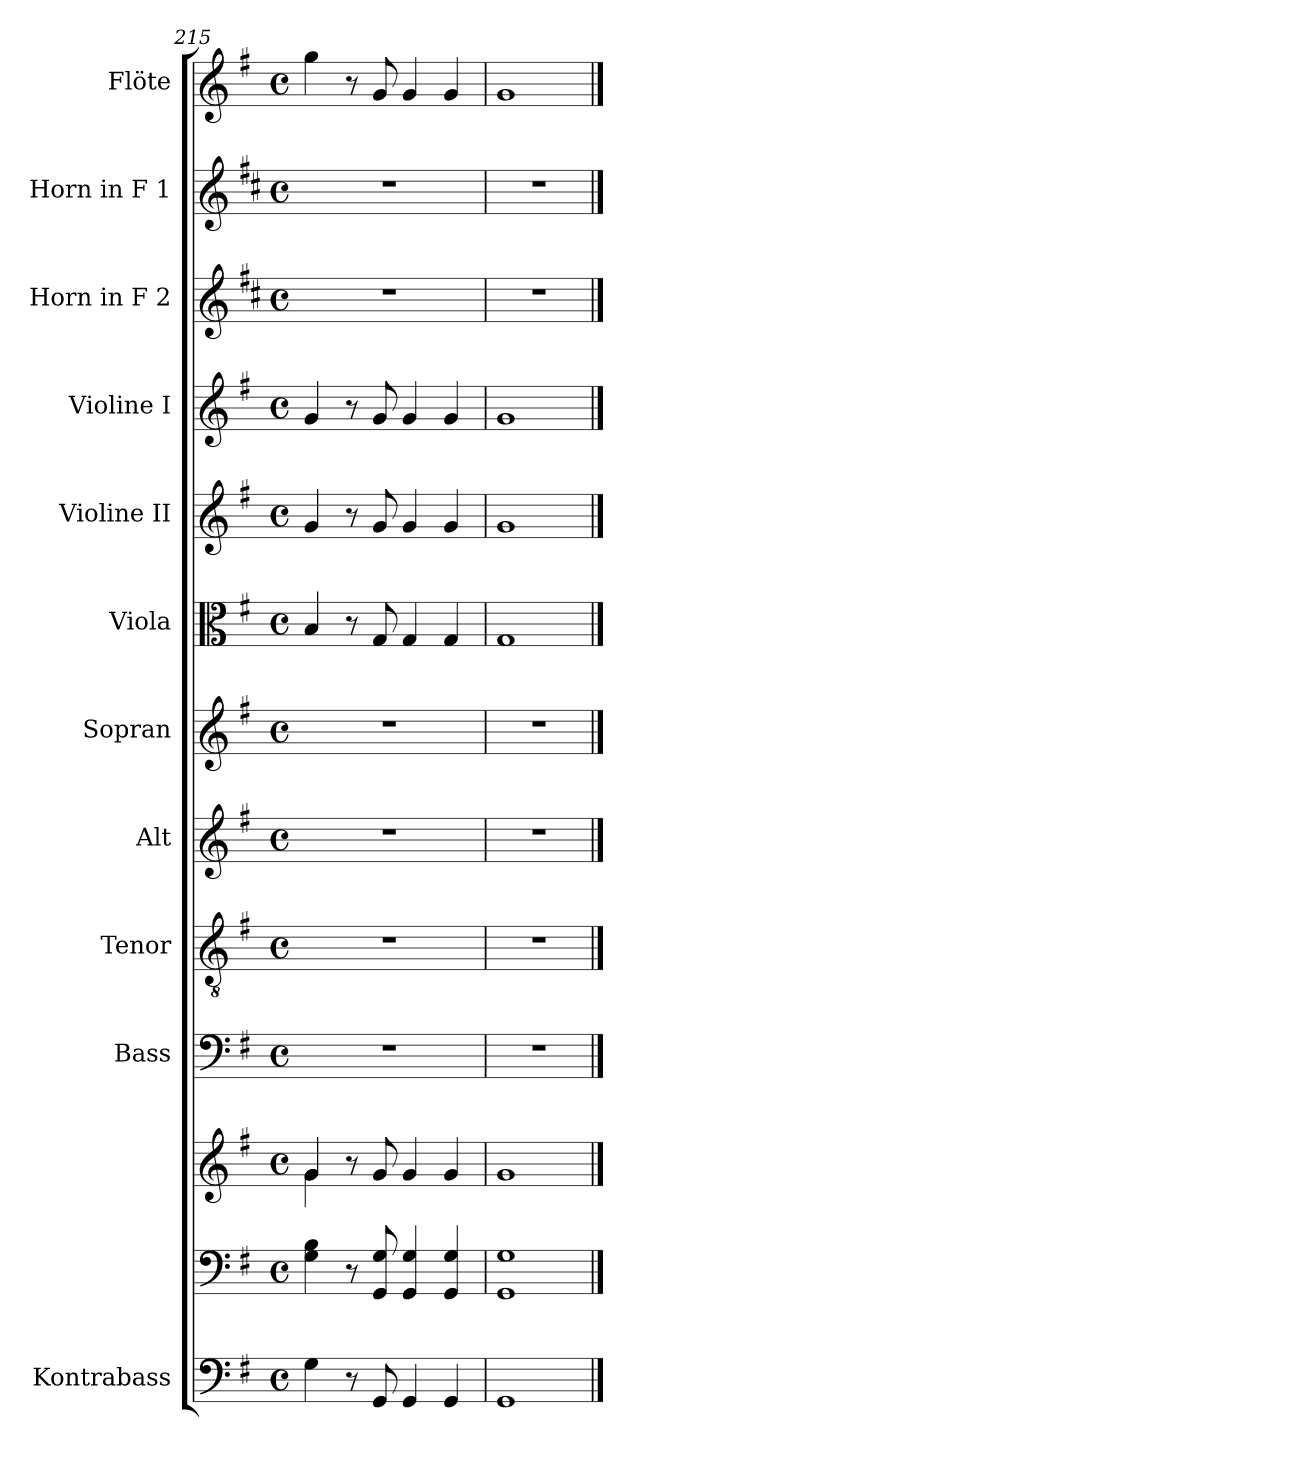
**kern	**kern	**kern	**kern	**kern	**kern	**kern	**kern	**kern	**kern	**kern	**kern	**kern
*part12	*part11	*part11	*part10	*part9	*part8	*part7	*part6	*part5	*part4	*part3	*part2	*part1
*staff13	*staff12	*staff11	*staff10	*staff9	*staff8	*staff7	*staff6	*staff5	*staff4	*staff3	*staff2	*staff1
*I"Kontrabass	*	*	*I"Bass	*I"Tenor	*I"Alt	*I"Sopran	*I"Viola	*I"Violine II	*I"Violine I	*I"Horn in F 2	*I"Horn in F 1	*I"Flöte
*I'Kb.	*	*	*I'B.	*I'T.	*I'A.	*I'S.	*I'Vla.	*I'Vl. II	*I'Vl. I	*	*	*I'Fl.
*clefF4	*clefF4	*clefG2	*clefF4	*clefGv2	*clefG2	*clefG2	*clefC3	*clefG2	*clefG2	*clefG2	*clefG2	*clefG2
*ITrd7c12	*	*	*	*	*	*	*	*	*	*ITrd4c7	*ITrd4c7	*
*k[f#]	*k[f#]	*k[f#]	*k[f#]	*k[f#]	*k[f#]	*k[f#]	*k[f#]	*k[f#]	*k[f#]	*k[f#]	*k[f#]	*k[f#]
*G:	*G:	*G:	*G:	*G:	*G:	*G:	*G:	*G:	*G:	*G:	*G:	*G:
*M4/4	*M4/4	*M4/4	*M4/4	*M4/4	*M4/4	*M4/4	*M4/4	*M4/4	*M4/4	*M4/4	*M4/4	*M4/4
*met(c)	*met(c)	*met(c)	*met(c)	*met(c)	*met(c)	*met(c)	*met(c)	*met(c)	*met(c)	*met(c)	*met(c)	*met(c)
=215	=215	=215	=215	=215	=215	=215	=215	=215	=215	=215	=215	=215
*	*	*^	*	*	*	*	*	*	*	*	*	*
4GG\	4G\ 4B\	4g/	4g\	1r	1r	1r	1r	4B/	4g/	4g/	1r	1r	4gg\
8r	8r	8r	4ryy	.	.	.	.	8r	8r	8r	.	.	8r
8GGG/	8GG/ 8G/	8g/	.	.	.	.	.	8G/	8g/	8g/	.	.	8g/
4GGG/	4GG/ 4G/	4g/	2ryy	.	.	.	.	4G/	4g/	4g/	.	.	4g/
4GGG/	4GG/ 4G/	4g/	.	.	.	.	.	4G/	4g/	4g/	.	.	4g/
*	*	*v	*v	*	*	*	*	*	*	*	*	*	*
=216	=216	=216	=216	=216	=216	=216	=216	=216	=216	=216	=216	=216
1GGG	1GG 1G	1g	1r	1r	1r	1r	1G	1g	1g	1r	1r	1g
==	==	==	==	==	==	==	==	==	==	==	==	==
*-	*-	*-	*-	*-	*-	*-	*-	*-	*-	*-	*-	*-
